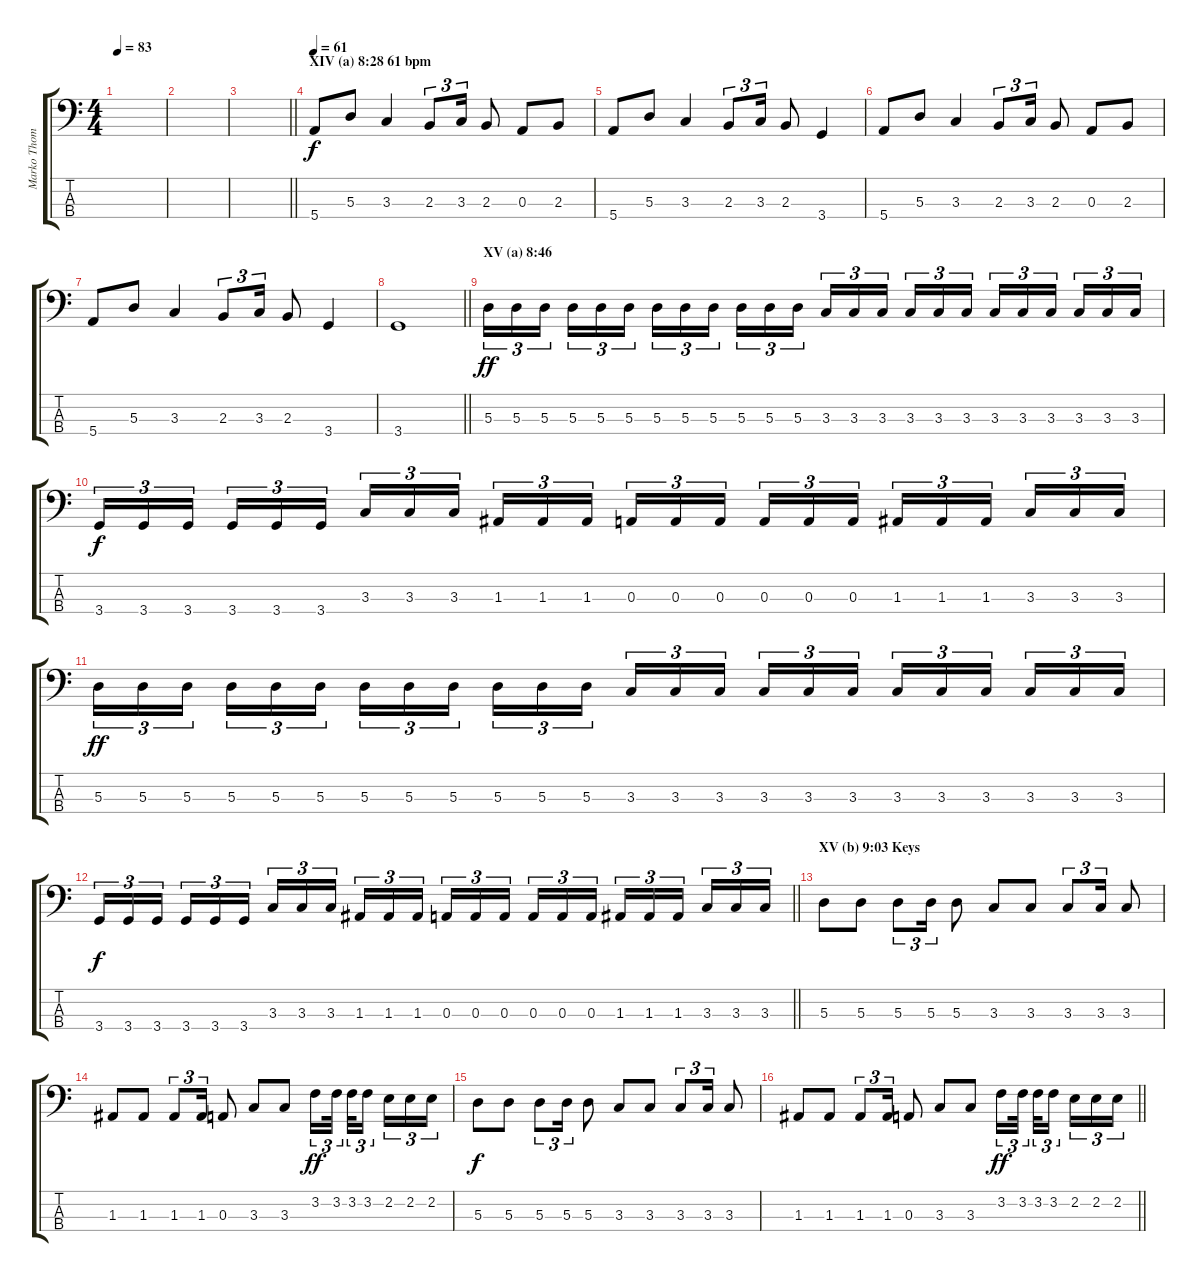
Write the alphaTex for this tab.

\track ("Marko Thomas" "Marko Thom") {instrument electricbassfinger}
\staff {score tabs}
\tuning (G2 D2 A1 E1) {hide}
\ts (4 4)
\tempo 83
\clef f4
\ks c
|
|
\barLineRight lightlight
|
\section ("" "XIV (a) 8:28 61 bpm")
\tempo 61
5.4.8 5.3.8 3.3.4 2.3.8{tu (3 2)} 3.3.16{tu (3 2)} 2.3.8 0.3.8 2.3.8 |
5.4.8 5.3.8 3.3.4 2.3.8{tu (3 2)} 3.3.16{tu (3 2)} 2.3.8 3.4.4 |
5.4.8 5.3.8 3.3.4 2.3.8{tu (3 2)} 3.3.16{tu (3 2)} 2.3.8 0.3.8 2.3.8 |
5.4.8 5.3.8 3.3.4 2.3.8{tu (3 2)} 3.3.16{tu (3 2)} 2.3.8 3.4.4 |
\barLineRight lightlight
3.4.1 |
\section ("" "XV (a) 8:46")
5.3.16{tu (3 2) dy ff} 5.3.16{tu (3 2)} 5.3.16{tu (3 2) beam splitsecondary} 5.3.16{tu (3 2)} 5.3.16{tu (3 2)} 5.3.16{tu (3 2)} 5.3.16{tu (3 2)} 5.3.16{tu (3 2)} 5.3.16{tu (3 2) beam splitsecondary} 5.3.16{tu (3 2)} 5.3.16{tu (3 2)} 5.3.16{tu (3 2)} 3.3.16{tu (3 2)} 3.3.16{tu (3 2)} 3.3.16{tu (3 2) beam splitsecondary} 3.3.16{tu (3 2)} 3.3.16{tu (3 2)} 3.3.16{tu (3 2)} 3.3.16{tu (3 2)} 3.3.16{tu (3 2)} 3.3.16{tu (3 2) beam splitsecondary} 3.3.16{tu (3 2)} 3.3.16{tu (3 2)} 3.3.16{tu (3 2)} |
3.4.16{tu (3 2) dy f} 3.4.16{tu (3 2)} 3.4.16{tu (3 2) beam splitsecondary} 3.4.16{tu (3 2)} 3.4.16{tu (3 2)} 3.4.16{tu (3 2)} 3.3.16{tu (3 2)} 3.3.16{tu (3 2)} 3.3.16{tu (3 2) beam splitsecondary} 1.3.16{tu (3 2)} 1.3.16{tu (3 2)} 1.3.16{tu (3 2)} 0.3.16{tu (3 2)} 0.3.16{tu (3 2)} 0.3.16{tu (3 2) beam splitsecondary} 0.3.16{tu (3 2)} 0.3.16{tu (3 2)} 0.3.16{tu (3 2)} 1.3.16{tu (3 2)} 1.3.16{tu (3 2)} 1.3.16{tu (3 2) beam splitsecondary} 3.3.16{tu (3 2)} 3.3.16{tu (3 2)} 3.3.16{tu (3 2)} |
5.3.16{tu (3 2) dy ff} 5.3.16{tu (3 2)} 5.3.16{tu (3 2) beam splitsecondary} 5.3.16{tu (3 2)} 5.3.16{tu (3 2)} 5.3.16{tu (3 2)} 5.3.16{tu (3 2)} 5.3.16{tu (3 2)} 5.3.16{tu (3 2) beam splitsecondary} 5.3.16{tu (3 2)} 5.3.16{tu (3 2)} 5.3.16{tu (3 2)} 3.3.16{tu (3 2)} 3.3.16{tu (3 2)} 3.3.16{tu (3 2) beam splitsecondary} 3.3.16{tu (3 2)} 3.3.16{tu (3 2)} 3.3.16{tu (3 2)} 3.3.16{tu (3 2)} 3.3.16{tu (3 2)} 3.3.16{tu (3 2) beam splitsecondary} 3.3.16{tu (3 2)} 3.3.16{tu (3 2)} 3.3.16{tu (3 2)} |
\barLineRight lightlight
3.4.16{tu (3 2) dy f} 3.4.16{tu (3 2)} 3.4.16{tu (3 2) beam splitsecondary} 3.4.16{tu (3 2)} 3.4.16{tu (3 2)} 3.4.16{tu (3 2)} 3.3.16{tu (3 2)} 3.3.16{tu (3 2)} 3.3.16{tu (3 2) beam splitsecondary} 1.3.16{tu (3 2)} 1.3.16{tu (3 2)} 1.3.16{tu (3 2)} 0.3.16{tu (3 2)} 0.3.16{tu (3 2)} 0.3.16{tu (3 2) beam splitsecondary} 0.3.16{tu (3 2)} 0.3.16{tu (3 2)} 0.3.16{tu (3 2)} 1.3.16{tu (3 2)} 1.3.16{tu (3 2)} 1.3.16{tu (3 2) beam splitsecondary} 3.3.16{tu (3 2)} 3.3.16{tu (3 2)} 3.3.16{tu (3 2)} |
\section ("" "XV (b) 9:03 Keys")
5.3.8 5.3.8 5.3.8{tu (3 2)} 5.3.16{tu (3 2)} 5.3.8 3.3.8 3.3.8 3.3.8{tu (3 2)} 3.3.16{tu (3 2)} 3.3.8 |
1.3.8 1.3.8 1.3.8{tu (3 2)} 1.3.16{tu (3 2)} 0.3.8 3.3.8 3.3.8 3.2.16{tu (3 2) dy ff} 3.2.32{tu (3 2) beam splitsecondary} 3.2.32{tu (3 2)} 3.2.16{tu (3 2) beam splitsecondary} 2.2.16{tu (3 2)} 2.2.16{tu (3 2)} 2.2.16{tu (3 2)} |
5.3.8{dy f} 5.3.8 5.3.8{tu (3 2)} 5.3.16{tu (3 2)} 5.3.8 3.3.8 3.3.8 3.3.8{tu (3 2)} 3.3.16{tu (3 2)} 3.3.8 |
\barLineRight lightlight
1.3.8 1.3.8 1.3.8{tu (3 2)} 1.3.16{tu (3 2)} 0.3.8 3.3.8 3.3.8 3.2.16{tu (3 2) dy ff} 3.2.32{tu (3 2) beam splitsecondary} 3.2.32{tu (3 2)} 3.2.16{tu (3 2) beam splitsecondary} 2.2.16{tu (3 2)} 2.2.16{tu (3 2)} 2.2.16{tu (3 2)}
